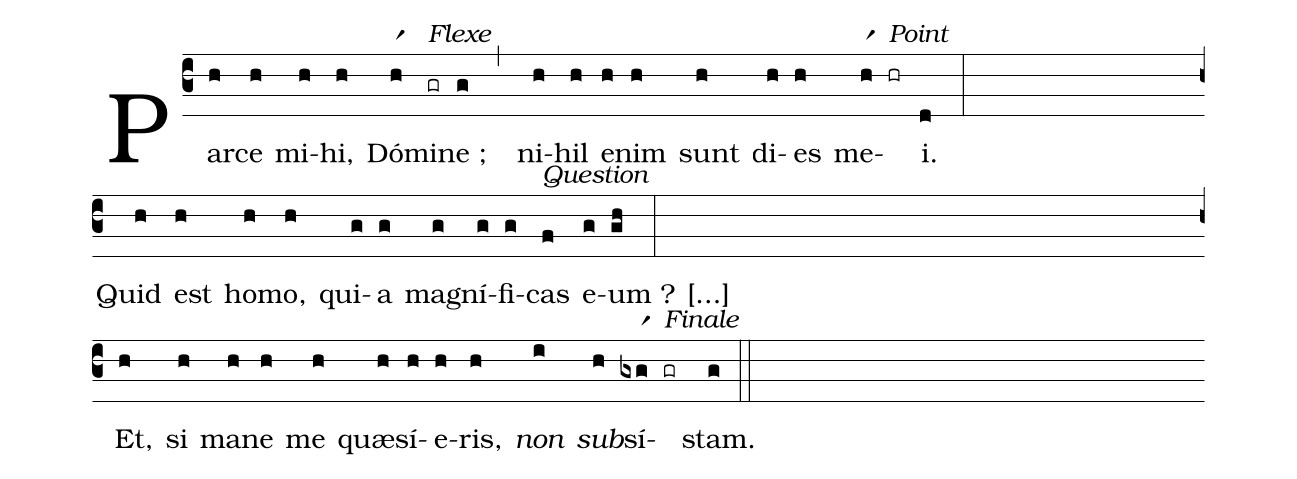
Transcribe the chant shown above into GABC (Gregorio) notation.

%%
(c3)
Par(h)ce(h) mi(h)hi,(h) Dó(hr1)mi<alt>Flexe</alt>(gr)ne ;(g ,) ni(h)hil(h) e(h)nim(h) sunt(h) di(h)es(h) me(hr1)<alt>Point</alt>(hr)i.(d :Z)
Quid(h) est(h) ho(h)mo,(h) qui(g)a(g) ma(g)gní(g)fi(g)cas<alt>Question</alt>(f) e(g)um ?(gh :) <v>[...]</v> ( Z)
Et,(h) si(h) ma(h)ne(h) me(h) quæ(h)sí(h)e(h)ris,(h) <i>non</i>(i) <i>sub</i>(h)sí(gxgr1)<alt>Finale</alt>(gr)stam.(g) (::)
